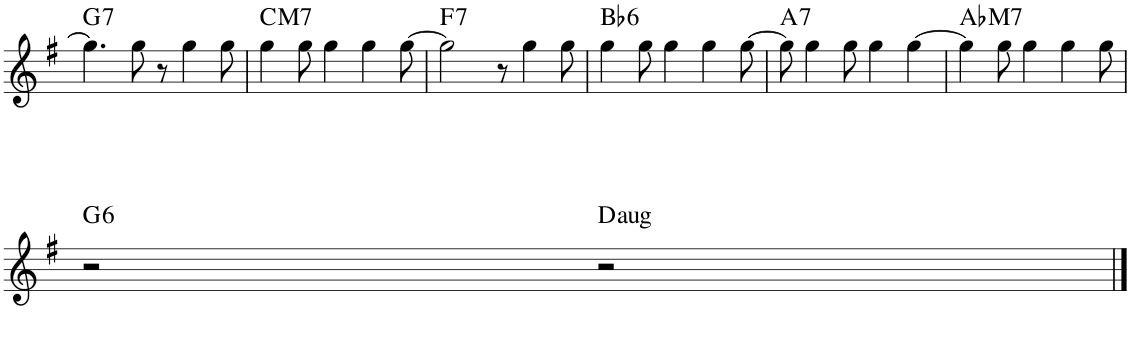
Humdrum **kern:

**kern	**harte
*part1	*part1
*staff1	*
*I"Piano	*
*I'Pno.	*
!!LO:PB:g=z
*clefG2	*
*k[f#]	*
*M4/4	*
=35	=35
!	!LO:H:kt=7
4.gg\]	G:7
8gg\	.
8r	.
4gg\	.
8gg\	.
=36	=36
!	!LO:H:kt=M7
4gg\	C:maj7
8gg\	.
4gg\	.
4gg\	.
[8gg\	.
=37	=37
!	!LO:H:kt=7
2gg\]	F:7
8r	.
4gg\	.
8gg\	.
=38	=38
!	!LO:H:kt=6
4gg\	Bb:maj6
8gg\	.
4gg\	.
4gg\	.
[8gg\	.
=39	=39
!	!LO:H:kt=7
8gg\]	A:7
4gg\	.
8gg\	.
4gg\	.
[4gg\	.
=40	=40
!	!LO:H:kt=M7
4gg\]	Ab:maj7
8gg\	.
4gg\	.
4gg\	.
8gg\	.
!!LO:LB:g=z
=41	=41
!	!LO:H:kt=6
2r	G:maj6
!	!LO:H:kt=aug
2r	D:aug
==	==
*-	*-
